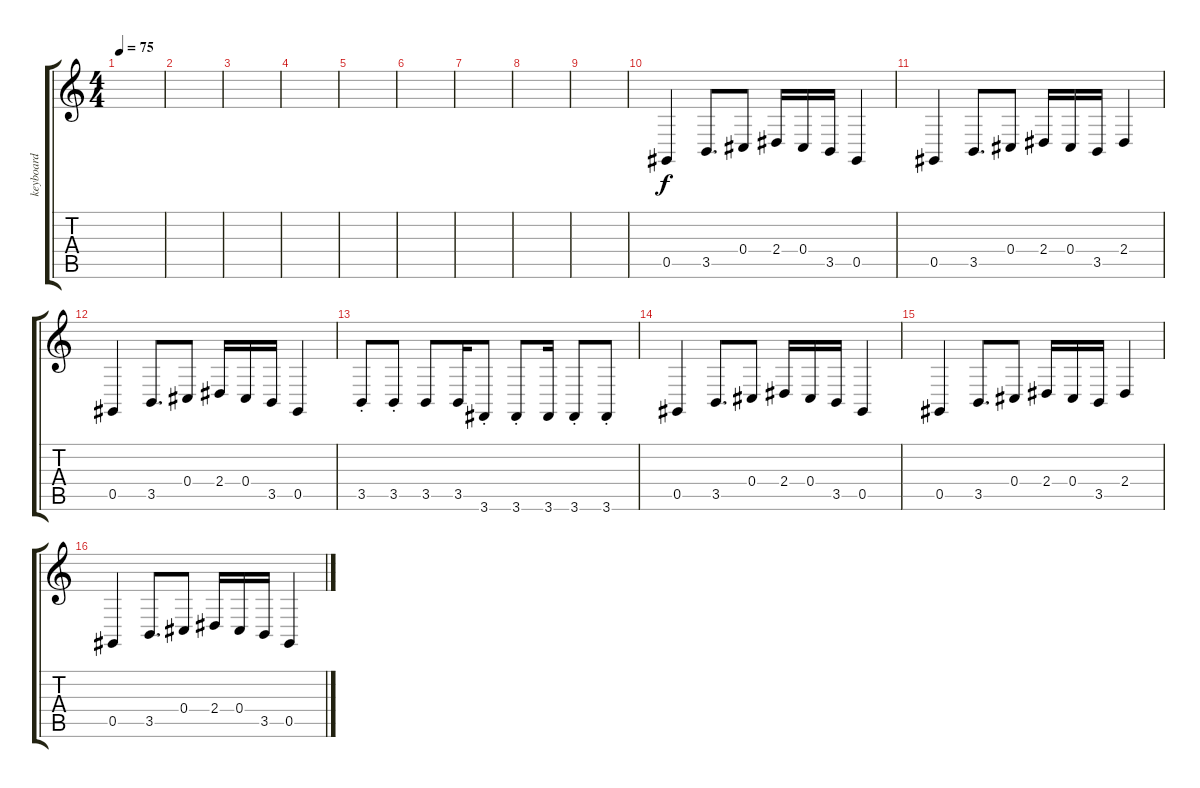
\track ("keyboard" "keyboard") {instrument lead8bassandlead}
\staff {score tabs}
\tuning (Eb4 Bb3 Gb3 Db3 Ab2 Eb2) {hide}
\ts (4 4)
\tempo 75
\clef g2
\ks c
|
|
|
|
|
|
|
|
|
0.5.4 3.5.8{d} 0.4.8 2.4.16 0.4.16 3.5.16 0.5.4 |
0.5.4 3.5.8{d} 0.4.8 2.4.16 0.4.16 3.5.16 2.4.4 |
0.5.4 3.5.8{d} 0.4.8 2.4.16 0.4.16 3.5.16 0.5.4 |
3.5{st}.8 3.5{st}.8 3.5.8 3.5.16 3.6{st}.8 3.6{st}.8 3.6.16 3.6{st}.8 3.6{st}.8 |
0.5.4 3.5.8{d} 0.4.8 2.4.16 0.4.16 3.5.16 0.5.4 |
0.5.4 3.5.8{d} 0.4.8 2.4.16 0.4.16 3.5.16 2.4.4 |
0.5.4 3.5.8{d} 0.4.8 2.4.16 0.4.16 3.5.16 0.5.4
